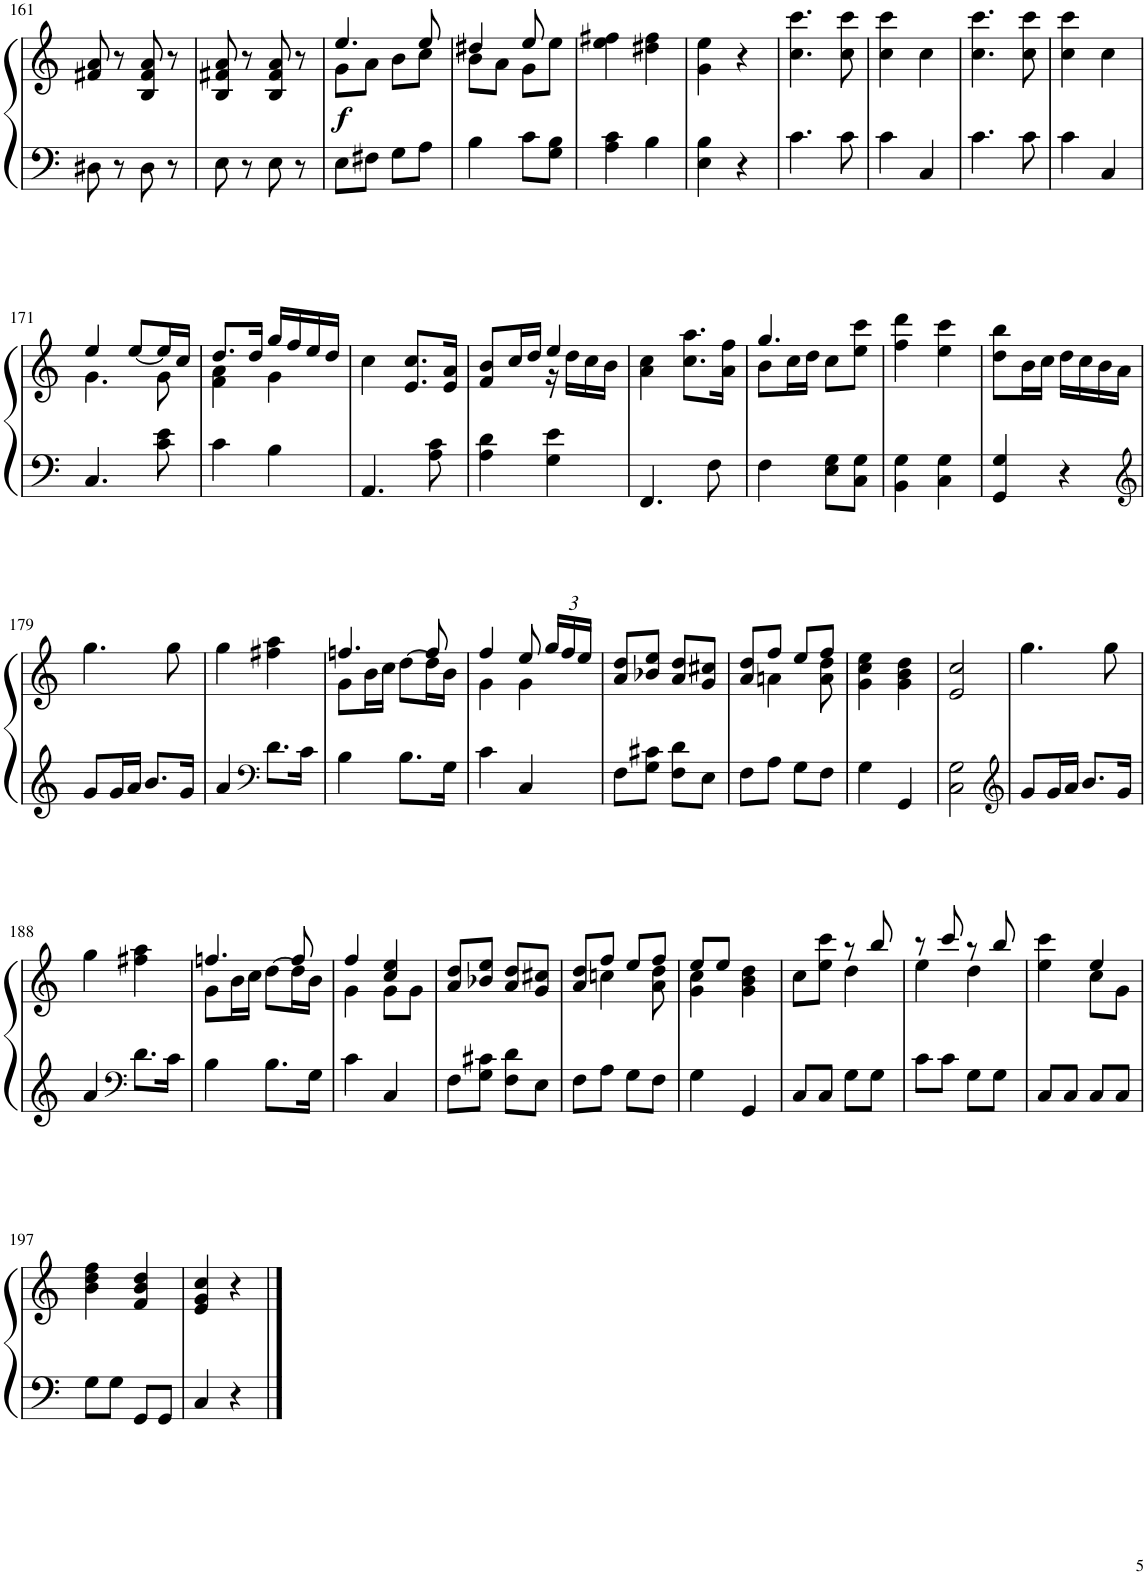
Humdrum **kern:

**kern	**kern	**dynam
*part1	*part1	*part1
*staff2	*staff1	*staff1/2
*I"Piano	*	*
*I'Pno.	*	*
!!LO:PB:g=z
*clefF4	*clefG2	*
*k[]	*k[]	*
*M2/4	*M2/4	*
=161	=161	=161
8D#X\	8f#X/ 8a/	.
8r	8r	.
8D#\	8B/ 8f#/ 8a/	.
8r	8r	.
=162	=162	=162
8E\	8B/ 8f#X/ 8a/	.
8r	8r	.
8E\	8B/ 8f#/ 8a/	.
8r	8r	.
=163	=163	=163
*	*^	*
!	!	!	!LO:DY:b
8E\L	4.ee/	8g\L	f
8F#X\J	.	8a\J	.
8G\L	.	8b\L	.
8A\J	8ee/	8cc\J	.
=164	=164	=164	=164
4B\	4dd#X/	8b\L	.
.	.	8a\J	.
8c\L	8g\L	8ee/	.
8G\ 8B\J	8ee\J	8ryy	.
*	*v	*v	*
=165	=165	=165
4A\ 4c\	4ee\ 4ff#X\	.
4B\	4dd#X\ 4ff#\	.
=166	=166	=166
4E\ 4B\	4g\ 4ee\	.
4r	4r	.
=167	=167	=167
4.c\	4.cc\ 4.ccc\	.
8c\	8cc\ 8ccc\	.
=168	=168	=168
4c\	4cc\ 4ccc\	.
4C/	4cc\	.
=169	=169	=169
4.c\	4.cc\ 4.ccc\	.
8c\	8cc\ 8ccc\	.
=170	=170	=170
4c\	4cc\ 4ccc\	.
4C/	4cc\	.
!!LO:LB:g=z
=171	=171	=171
*	*^	*
4.C/	4ee/	4.g\	.
.	[<8ee/L	.	.
8c\ 8e\	16ee/L]	8g\	.
.	16cc/JJ	.	.
=172	=172	=172	=172
4c\	8.dd/L	4f\ 4a\	.
.	16dd/Jk	.	.
4B\	16gg/LL	4g\	.
.	16ff/	.	.
.	16ee/	.	.
.	16dd/JJ	.	.
*	*v	*v	*
=173	=173	=173
4.AA/	4cc\	.
.	8.e/ 8.cc/L	.
8A\ 8c\	.	.
.	16e/ 16a/Jk	.
=174	=174	=174
*	*^	*
4A\ 4d\	8f/ 8b/L	4ryy	.
.	16cc/L	.	.
.	16dd/JJ	.	.
4G\ 4e\	4ee/	16r	.
.	.	16dd\LL	.
.	.	16cc\	.
.	.	16b\JJ	.
*	*v	*v	*
=175	=175	=175
4.FF/	4a\ 4cc\	.
.	8.cc\ 8.aa\L	.
8F\	.	.
.	16a\ 16ff\Jk	.
=176	=176	=176
*	*^	*
4F\	8b\L	4.gg/	.
.	16cc\L	.	.
.	16dd\JJ	.	.
8E\ 8G\L	8cc\L	.	.
8C\ 8G\J	8ee\ 8ccc\J	8ryy	.
*	*v	*v	*
=177	=177	=177
4BB\ 4G\	4ff\ 4ddd\	.
4C\ 4G\	4ee\ 4ccc\	.
=178	=178	=178
4GG/ 4G/	8dd\ 8bb\L	.
.	16b\L	.
.	16cc\JJ	.
4r	16dd\LL	.
.	16cc\	.
.	16b\	.
.	16a\JJ	.
!!LO:LB:g=z
=179	=179	=179
*clefG2	*	*
8g/L	4.gg\	.
16g/L	.	.
16a/JJ	.	.
8.b/L	.	.
.	8gg\	.
16g/Jk	.	.
=180	=180	=180
4a/	4gg\	.
*clefF4	*	*
8.d\L	4ff#X\ 4aa\	.
16c\Jk	.	.
=181	=181	=181
*	*^	*
4B\	4.ffn/	8g\L	.
.	.	16b\L	.
.	.	16cc\JJ	.
8.B\L	.	[>8dd\L	.
.	8ff/	16dd\L]	.
16G\Jk	.	16b\JJ	.
=182	=182	=182	=182
4c\	4ff/	4g\	.
4C/	8ee/	4g\	.
*	*Xbrackettup	*	*
.	24gg/LL	.	.
.	24ff/	.	.
.	24ee/JJ	.	.
*	*v	*v	*
=183	=183	=183
8F\L	8a/ 8dd/L	.
8G\ 8c#X\J	8b-X/ 8ee/J	.
8F\ 8d\L	8a/ 8dd/L	.
8E\J	8g/ 8cc#X/J	.
=184	=184	=184
*	*^	*
8F\L	8a/ 8dd/L	8ryy	.
8A\J	8ff/J	4an\	.
8G\L	8ee/L	.	.
8F\J	8ff/J	8a\ 8dd\	.
*	*v	*v	*
=185	=185	=185
4G\	4g\ 4cc\ 4ee\	.
4GG/	4g\ 4b\ 4dd\	.
=186	=186	=186
2C\ 2G\	2e/ 2cc/	.
=187	=187	=187
*clefG2	*	*
8g/L	4.gg\	.
16g/L	.	.
16a/JJ	.	.
8.b/L	.	.
.	8gg\	.
16g/Jk	.	.
!!LO:LB:g=z
=188	=188	=188
4a/	4gg\	.
*clefF4	*	*
8.d\L	4ff#X\ 4aa\	.
16c\Jk	.	.
=189	=189	=189
*	*^	*
4B\	4.ffn/	8g\L	.
.	.	16b\L	.
.	.	16cc\JJ	.
8.B\L	.	[>8dd\L	.
.	8ff/	16dd\L]	.
16G\Jk	.	16b\JJ	.
=190	=190	=190	=190
4c\	4ff/	4g\	.
4C/	4cc/ 4ee/	8g\L	.
.	.	8g\J	.
*	*v	*v	*
=191	=191	=191
8F\L	8a/ 8dd/L	.
8G\ 8c#X\J	8b-X/ 8ee/J	.
8F\ 8d\L	8a/ 8dd/L	.
8E\J	8g/ 8cc#X/J	.
=192	=192	=192
*	*^	*
8F\L	8a/ 8dd/L	8ryy	.
8A\J	8ff/J	4ccn\	.
8G\L	8ee/L	.	.
8F\J	8ff/J	8a\ 8dd\	.
=193	=193	=193	=193
4G\	8ee/L	4g\ 4cc\	.
.	8ee/J	.	.
4GG/	4g\ 4b\ 4dd\	4ryy	.
=194	=194	=194	=194
8C/L	8cc\L	4ryy	.
8C/J	8ee\ 8ccc\J	.	.
8G\L	8r	4dd\	.
8G\J	8bb/	.	.
=195	=195	=195	=195
8c\L	8r	4ee\	.
8c\J	8ccc/	.	.
8G\L	8r	4dd\	.
8G\J	8bb/	.	.
=196	=196	=196	=196
8C/L	4ee\ 4ccc\	4ryy	.
8C/J	.	.	.
8C/L	4ee/	8cc\L	.
8C/J	.	8g\J	.
*	*v	*v	*
!!LO:LB:g=z
=197	=197	=197
8G\L	4b\ 4dd\ 4ff\	.
8G\J	.	.
8GG/L	4f/ 4b/ 4dd/	.
8GG/J	.	.
=198	=198	=198
4C/	4e/ 4g/ 4cc/	.
4r	4r	.
==	==	==
*-	*-	*-
